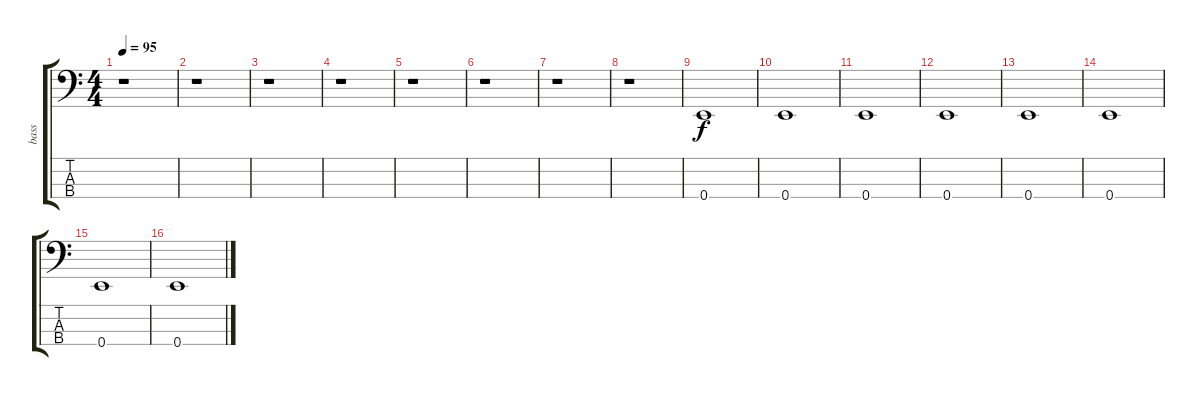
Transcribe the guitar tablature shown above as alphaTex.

\track ("bass" "bass") {instrument electricbassfinger}
\staff {score tabs}
\tuning (G2 D2 A1 E1) {hide}
\ts (4 4)
\tempo 95
\clef f4
\ks c
r.1{dy f instrument electricbassfinger} |
r.1 |
r.1 |
r.1 |
r.1 |
r.1 |
r.1 |
r.1 |
0.4.1 |
0.4.1 |
0.4.1 |
0.4.1 |
0.4.1 |
0.4.1 |
0.4.1 |
0.4.1
